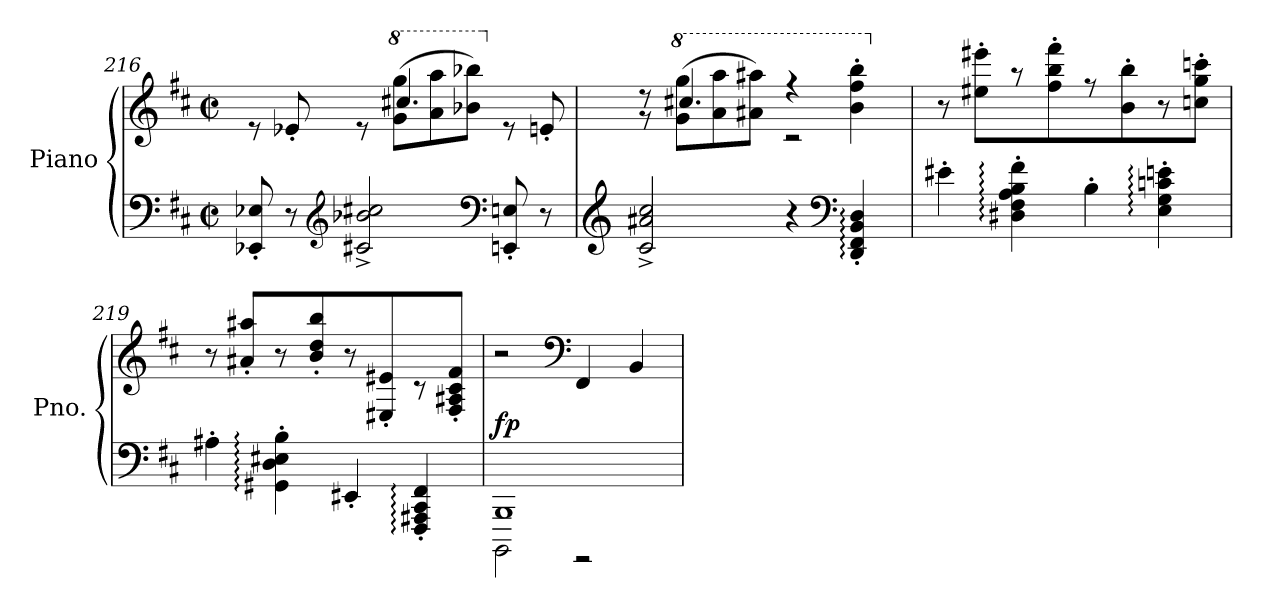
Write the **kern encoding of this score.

**kern	**kern	**dynam
*part1	*part1	*part1
*staff2	*staff1	*staff1/2
*I"Piano	*	*
*I'Pno.	*	*
!!LO:LB:g=z
*clefF4	*clefG2	*
*k[f#c#]	*k[f#c#]	*
*M2/2	*M2/2	*
*met(c|)	*met(c|)	*
=216	=216	=216
*	*^	*
8EE-X/' 8E-X/'	8re	4.ryy	.
8r	8e-X'/	.	.
*clefG2	*	*	*
2c#X/^ 2b-X/^ 2cc#X/^	8re	.	.
*	*8va	*	*
.	(>8gg\ 8ggg\L	4.ccc#X/	.
.	8aa\ 8aaa\	.	.
.	8bb-X\ 8bbb-X\J)	.	.
*clefF4	*	*	*
*	*X8va	*	*
8EEn/' 8En/'	8re	4ryy	.
8r	8en'/	.	.
=217	=217	=217	=217
*clefG2	*	*	*
2c#/^ 2a#X/^ 2cc#/^	8r	8r	.
*	*8va	*	*
.	(>8gg\ 8ggg\L	4.ccc#X/	.
.	8aa\ 8aaa\	.	.
.	8aa#X\ 8aaa#X\J)	.	.
4r	4r	2r	.
*clefF4	*	*	*
4DD/:' 4FF#/:' 4BB/:' 4D/:'	4bb\' 4fff#\' 4bbb\'	.	.
*	*v	*v	*
=218	=218	=218
*	*X8va	*
4e#X'\	8r	.
.	8ee#X\' 8eee#X\'L	.
4D#X\:' 4F#\:' 4A\:' 4B\:' 4f#\:'	8r	.
.	8ff#\' 8bb\' 8fff#\'	.
4B'\	8r	.
.	8b\' 8bb\'	.
4E\:' 4G\:' 4cn\:' 4en\:'	8r	.
.	8ccn\' 8gg\' 8cccn\'J	.
!!LO:LB:g=z
=219	=219	=219
4A#X'\	8r	.
.	8a#X/' 8aa#X/'L	.
4GG#X\:' 4D\:' 4E#X\:' 4B\:'	8r	.
.	8b/' 8dd/' 8bb/'	.
4EE#X'/	8r	.
.	8E#X/' 8e#X/'	.
4FFF#/:' 4AAA#X/:' 4CC#/:' 4FF#/:'	8r	.
.	8F#/' 8A#X/' 8c#/' 8f#/'J	.
=220	=220	=220
*^	*	*
!	!	!	!LO:DY:a=2
2BBBB\	1BBB	2r	fp
*	*	*clefF4	*
2rGGGG	.	4FF#/	.
.	.	4BB/	.
*v	*v	*	*
=	=	=
*-	*-	*-
